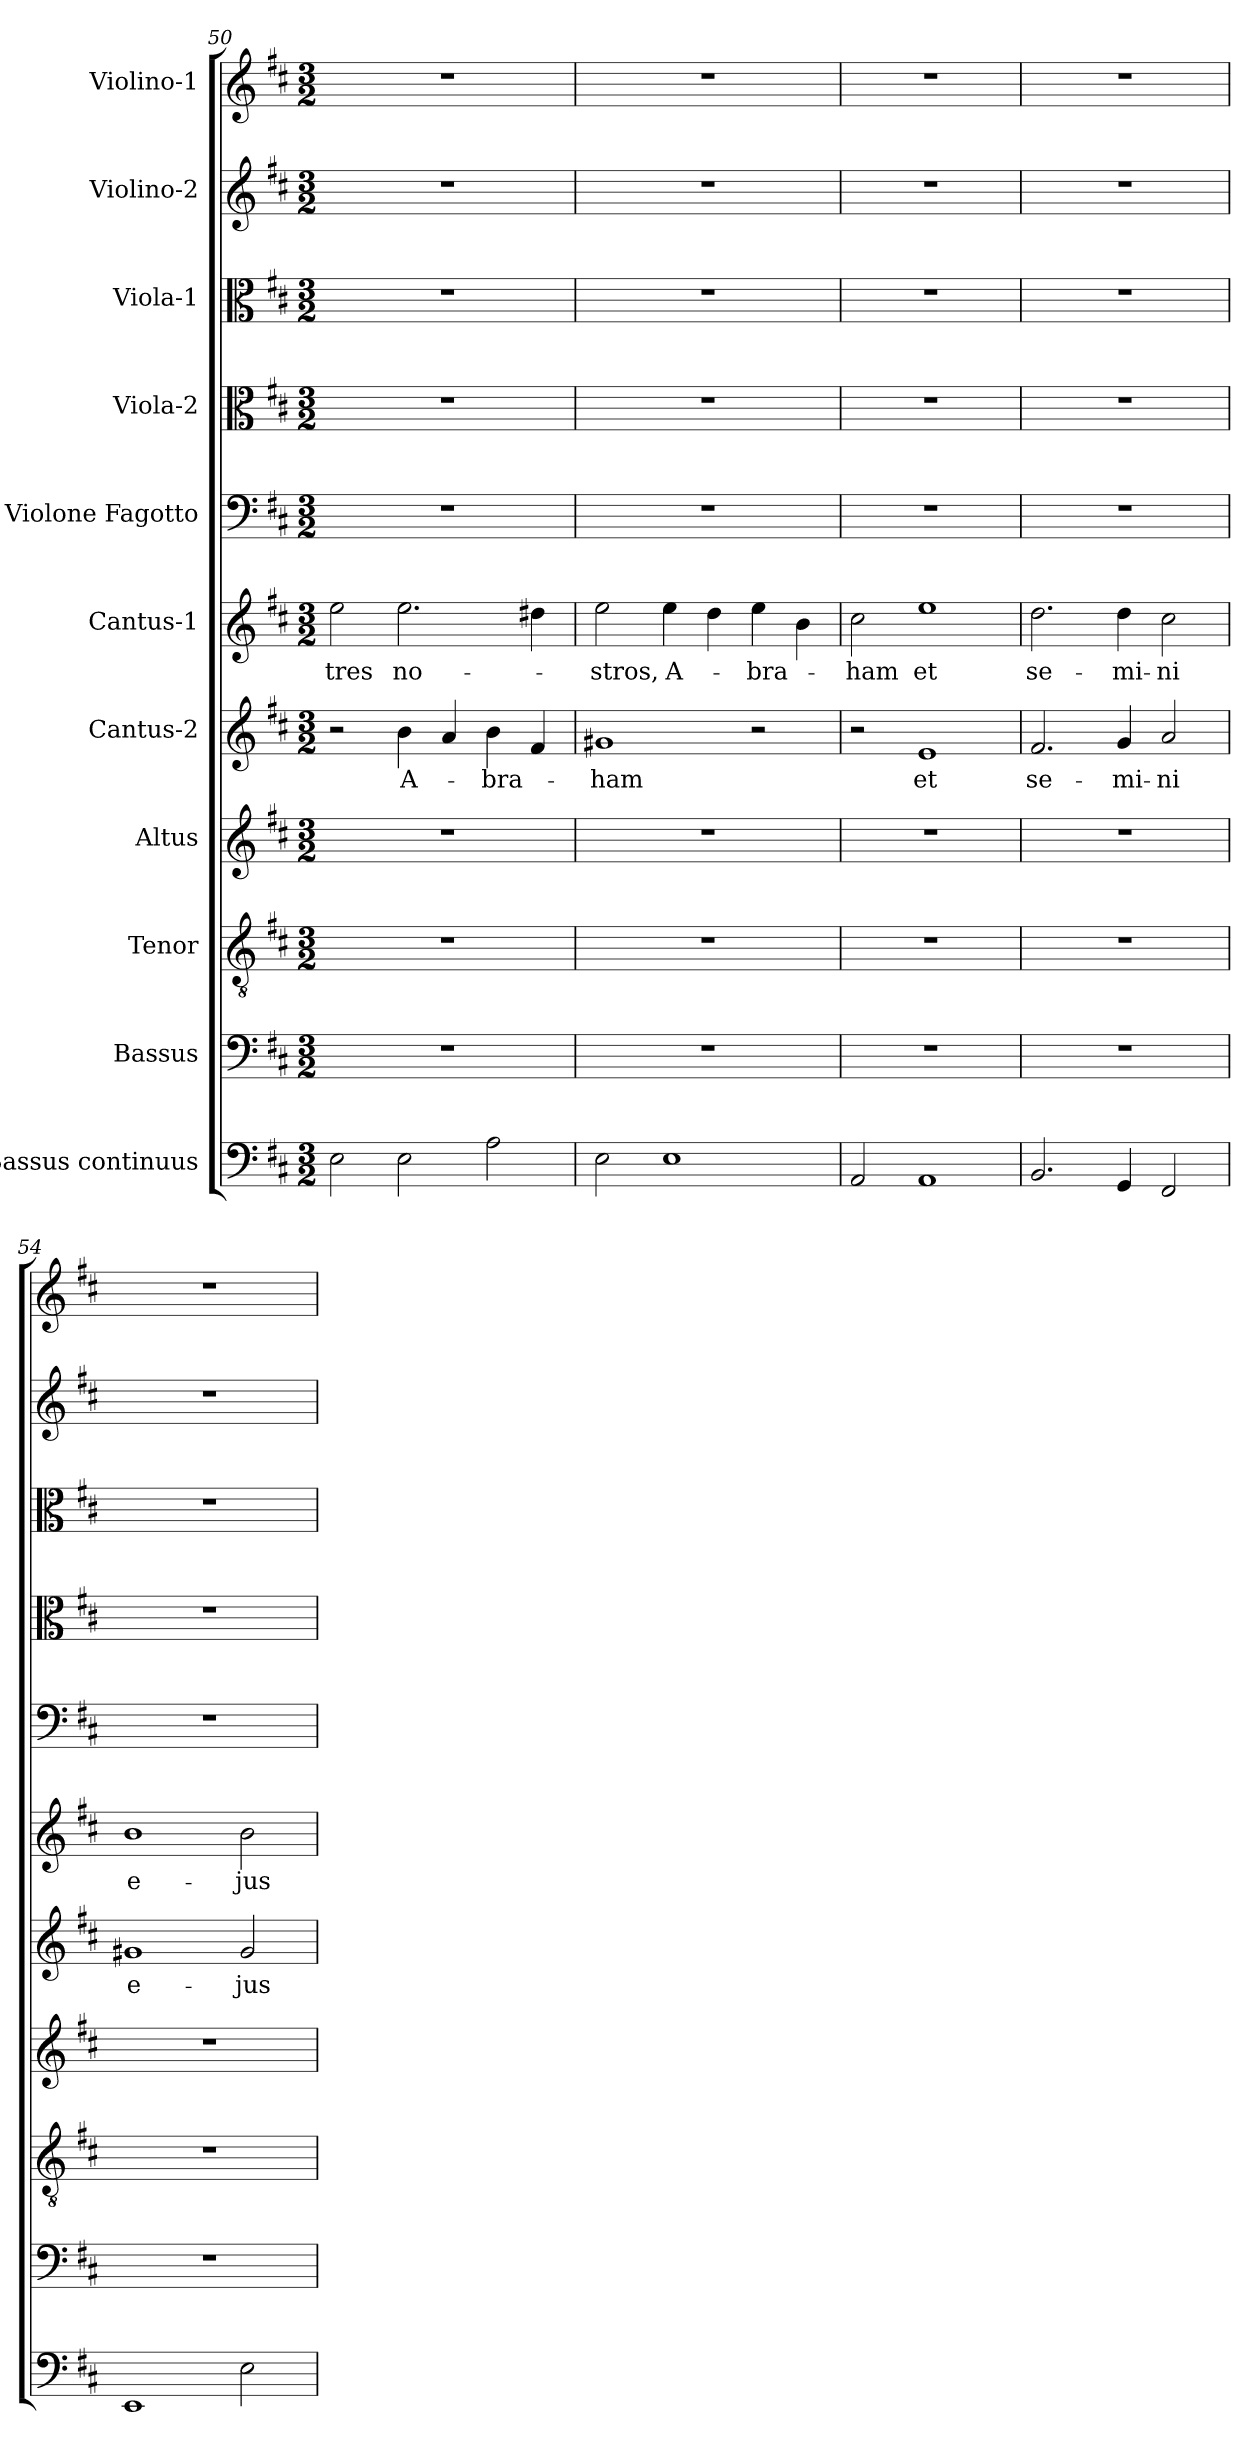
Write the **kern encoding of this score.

**kern	**kern	**kern	**kern	**kern	**text	**kern	**text	**kern	**kern	**kern	**kern	**kern
*part11	*part10	*part9	*part8	*part7	*part7	*part6	*part6	*part5	*part4	*part3	*part2	*part1
*staff11	*staff10	*staff9	*staff8	*staff7	*staff7	*staff6	*staff6	*staff5	*staff4	*staff3	*staff2	*staff1
*I"Bassus continuus	*I"Bassus	*I"Tenor	*I"Altus	*I"Cantus-2	*	*I"Cantus-1	*	*I"Violone Fagotto	*I"Viola-2	*I"Viola-1	*I"Violino-2	*I"Violino-1
*clefF4	*clefF4	*clefGv2	*clefG2	*clefG2	*	*clefG2	*	*clefF4	*clefC3	*clefC3	*clefG2	*clefG2
*k[f#c#]	*k[f#c#]	*k[f#c#]	*k[f#c#]	*k[f#c#]	*	*k[f#c#]	*	*k[f#c#]	*k[f#c#]	*k[f#c#]	*k[f#c#]	*k[f#c#]
*D:	*D:	*D:	*D:	*D:	*	*D:	*	*D:	*D:	*D:	*D:	*D:
*M3/2	*M3/2	*M3/2	*M3/2	*M3/2	*	*M3/2	*	*M3/2	*M3/2	*M3/2	*M3/2	*M3/2
=50	=50	=50	=50	=50	=50	=50	=50	=50	=50	=50	=50	=50
!	!	!	!	!	!	!	!LO:LY:b	!	!	!	!	!
2E!\	1.r	1.r	1.r	2r	.	2ee\	-tres	1.r	1.r	1.r	1.r	1.r
!	!	!	!	!	!LO:LY:b	!	!LO:LY:b	!	!	!	!	!
2E!\	.	.	.	4b\	A-	2.ee\	no-	.	.	.	.	.
.	.	.	.	4a/	.	.	.	.	.	.	.	.
!	!	!	!	!	!LO:LY:b	!	!	!	!	!	!	!
2A!\	.	.	.	4b\	-bra-	.	.	.	.	.	.	.
.	.	.	.	4f#/	.	4dd#X\	.	.	.	.	.	.
=51	=51	=51	=51	=51	=51	=51	=51	=51	=51	=51	=51	=51
!	!	!	!	!	!LO:LY:b	!	!LO:LY:b	!	!	!	!	!
2E!\	1.r	1.r	1.r	1g#X	-ham	2ee\	-stros,	1.r	1.r	1.r	1.r	1.r
!	!	!	!	!	!	!	!LO:LY:b	!	!	!	!	!
1E!	.	.	.	.	.	4ee\	A-	.	.	.	.	.
.	.	.	.	.	.	4dd\	.	.	.	.	.	.
!	!	!	!	!	!	!	!LO:LY:b	!	!	!	!	!
.	.	.	.	2r	.	4ee\	-bra-	.	.	.	.	.
.	.	.	.	.	.	4b\	.	.	.	.	.	.
=52	=52	=52	=52	=52	=52	=52	=52	=52	=52	=52	=52	=52
!	!	!	!	!	!	!	!LO:LY:b	!	!	!	!	!
2AA!/	1.r	1.r	1.r	2r	.	2cc#\	-ham	1.r	1.r	1.r	1.r	1.r
!	!	!	!	!	!LO:LY:b	!	!LO:LY:b	!	!	!	!	!
1AA!	.	.	.	1e	et	1ee	et	.	.	.	.	.
=53	=53	=53	=53	=53	=53	=53	=53	=53	=53	=53	=53	=53
!	!	!	!	!	!LO:LY:b	!	!LO:LY:b	!	!	!	!	!
2.BB!/	1.r	1.r	1.r	2.f#/	se-	2.dd\	se-	1.r	1.r	1.r	1.r	1.r
!	!	!	!	!	!LO:LY:b	!	!LO:LY:b	!	!	!	!	!
4GG!/	.	.	.	4g/	-mi-	4dd\	-mi-	.	.	.	.	.
!	!	!	!	!	!LO:LY:b	!	!LO:LY:b	!	!	!	!	!
2FF#!/	.	.	.	2a/	-ni	2cc#\	-ni	.	.	.	.	.
=54	=54	=54	=54	=54	=54	=54	=54	=54	=54	=54	=54	=54
!	!	!	!	!	!LO:LY:b	!	!LO:LY:b	!	!	!	!	!
1EE!	1.r	1.r	1.r	1g#X	e-	1b	e-	1.r	1.r	1.r	1.r	1.r
!	!	!	!	!	!LO:LY:b	!	!LO:LY:b	!	!	!	!	!
2E!\	.	.	.	2g#/	-jus	2b\	-jus	.	.	.	.	.
=	=	=	=	=	=	=	=	=	=	=	=	=
*-	*-	*-	*-	*-	*-	*-	*-	*-	*-	*-	*-	*-
